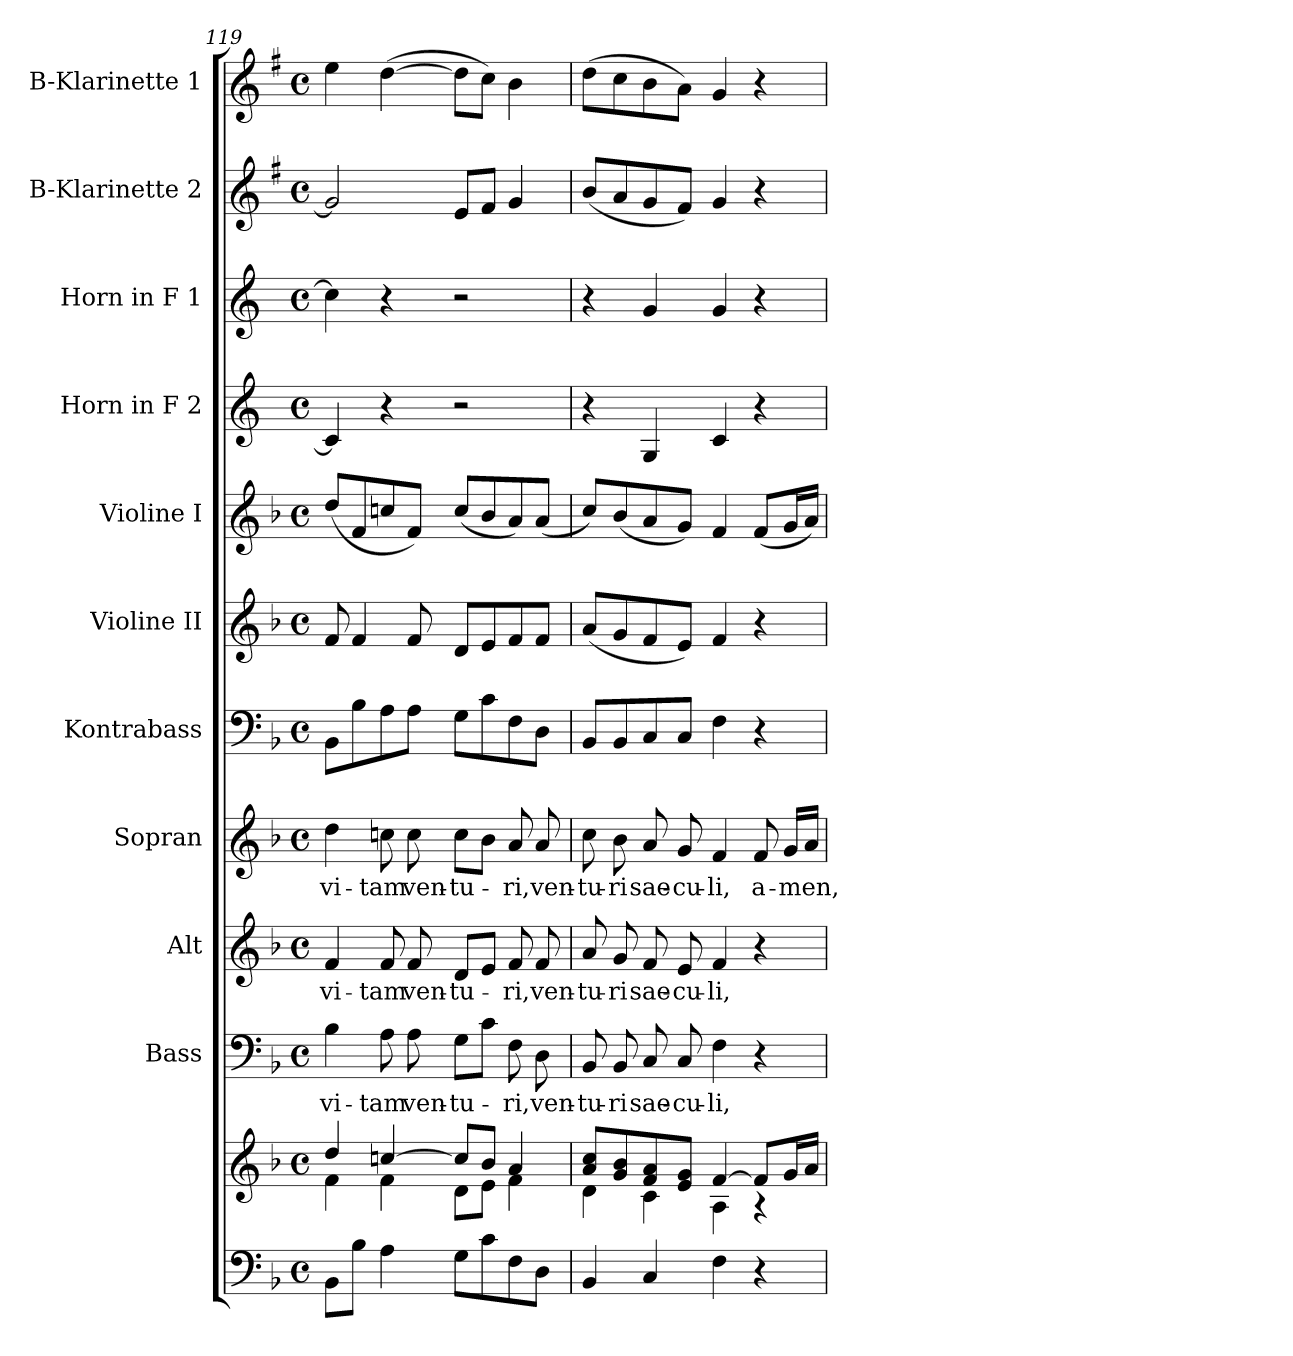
**kern	**kern	**kern	**text	**kern	**text	**kern	**text	**kern	**kern	**kern	**kern	**kern	**kern	**kern
*part11	*part11	*part10	*part10	*part9	*part9	*part8	*part8	*part7	*part6	*part5	*part4	*part3	*part2	*part1
*staff12	*staff11	*staff10	*staff10	*staff9	*staff9	*staff8	*staff8	*staff7	*staff6	*staff5	*staff4	*staff3	*staff2	*staff1
*	*	*I"Bass	*	*I"Alt	*	*I"Sopran	*	*I"Kontrabass	*I"Violine II	*I"Violine I	*I"Horn in F 2	*I"Horn in F 1	*I"B-Klarinette 2	*I"B-Klarinette 1
*	*	*I'B.	*	*I'A.	*	*I'S.	*	*I'Kb.	*I'Vl. II	*I'Vl. I	*	*	*I'B Kl. 2	*I'B Kl. 1
!!LO:PB:g=z
*clefF4	*clefG2	*clefF4	*	*clefG2	*	*clefG2	*	*clefF4	*clefG2	*clefG2	*clefG2	*clefG2	*clefG2	*clefG2
*	*	*	*	*	*	*	*	*ITrd7c12	*	*	*ITrd4c7	*ITrd4c7	*ITrd1c2	*ITrd1c2
*k[b-]	*k[b-]	*k[b-]	*	*k[b-]	*	*k[b-]	*	*k[b-]	*k[b-]	*k[b-]	*k[b-]	*k[b-]	*k[b-]	*k[b-]
*F:	*F:	*F:	*	*F:	*	*F:	*	*F:	*F:	*F:	*F:	*F:	*F:	*F:
*M4/4	*M4/4	*M4/4	*	*M4/4	*	*M4/4	*	*M4/4	*M4/4	*M4/4	*M4/4	*M4/4	*M4/4	*M4/4
*met(c)	*met(c)	*met(c)	*	*met(c)	*	*met(c)	*	*met(c)	*met(c)	*met(c)	*met(c)	*met(c)	*met(c)	*met(c)
=119	=119	=119	=119	=119	=119	=119	=119	=119	=119	=119	=119	=119	=119	=119
*	*^	*	*	*	*	*	*	*	*	*	*	*	*	*
!	!	!	!	!LO:LY:b	!	!LO:LY:b	!	!LO:LY:b	!	!	!	!	!	!	!
8BB-\L	4dd/	4f\	4B-\	vi-	4f/	vi-	4dd\	vi-	8BBB-\L	8f/	(<8dd/L	4F/]	4f\]	2f/]	4dd\
8B-\J	.	.	.	.	.	.	.	.	8BB-\	4f/	8f/	.	.	.	.
!	!	!	!	!LO:LY:b	!	!LO:LY:b	!	!LO:LY:b	!	!	!	!	!	!	!
4A\	[>4ccn/	4f\	8A\	-tam	8f/	-tam	8ccn\	-tam	8AA\	.	8ccn/	4r	4r	.	(>[4cc\
!	!	!	!	!LO:LY:b	!	!LO:LY:b	!	!LO:LY:b	!	!	!	!	!	!	!
.	.	.	8A\	ven-	8f/	ven-	8cc\	ven-	8AA\J	8f/	8f/J)	.	.	.	.
!	!	!	!	!LO:LY:b	!	!LO:LY:b	!	!LO:LY:b	!	!	!	!	!	!	!
8G\L	8cc/L]	8d\L	8G\L	-tu-	8d/L	-tu-	8cc\L	-tu-	8GG\L	8d/L	(<8cc/L	2r	2r	8d/L	8cc\L]
8c\	8b-/J	8e\J	8c\J	.	8e/J	.	8b-\J	.	8C\	8e/	8b-/	.	.	8e/J	8b-\J)
!	!	!	!	!LO:LY:b	!	!LO:LY:b	!	!LO:LY:b	!	!	!	!	!	!	!
8F\	4a/	4f\	8F\	-ri,	8f/	-ri,	8a/	-ri,	8FF\	8f/	8a/)	.	.	4f/	4a\
!	!	!	!	!LO:LY:b	!	!LO:LY:b	!	!LO:LY:b	!	!	!	!	!	!	!
8D\J	.	.	8D\	ven-	8f/	ven-	8a/	ven-	8DD\J	8f/J	(<8a/J	.	.	.	.
=120	=120	=120	=120	=120	=120	=120	=120	=120	=120	=120	=120	=120	=120	=120	=120
!	!	!	!	!LO:LY:b	!	!LO:LY:b	!	!LO:LY:b	!	!	!	!	!	!	!
4BB-/	8a/ 8cc/L	4d\	8BB-/	-tu-	8a/	-tu-	8cc\	-tu-	8BBB-/L	(<8a/L	8cc/L)	4r	4r	(<8a/L	(>8cc\L
!	!	!	!	!LO:LY:b	!	!LO:LY:b	!	!LO:LY:b	!	!	!	!	!	!	!
.	8g/ 8b-/	.	8BB-/	-ri	8g/	-ri	8b-\	-ri	8BBB-/	8g/	(<8b-/	.	.	8g/	8b-\
!	!	!	!	!LO:LY:b	!	!LO:LY:b	!	!LO:LY:b	!	!	!	!	!	!	!
4C/	8f/ 8a/	4c\	8C/	sae-	8f/	sae-	8a/	sae-	8CC/	8f/	8a/	4C/	4c/	8f/	8a\
!	!	!	!	!LO:LY:b	!	!LO:LY:b	!	!LO:LY:b	!	!	!	!	!	!	!
.	8e/ 8g/J	.	8C/	-cu-	8e/	-cu-	8g/	-cu-	8CC/J	8e/J)	8g/J)	.	.	8e/J)	8g\J)
!	!	!	!	!LO:LY:b	!	!LO:LY:b	!	!LO:LY:b	!	!	!	!	!	!	!
4F\	[>4f/	4A\	4F\	-li,	4f/	-li,	4f/	-li,	4FF\	4f/	4f/	4F/	4c/	4f/	4f/
!	!	!	!	!	!	!	!	!LO:LY:b	!	!	!	!	!	!	!
4r	8f/L]	4rA	4r	.	4r	.	8f/	a-	4r	4r	(<8f/L	4r	4r	4r	4r
!	!	!	!	!	!	!	!	!LO:LY:b	!	!	!	!	!	!	!
.	16g/L	.	.	.	.	.	16g/LL	-men,	.	.	16g/L	.	.	.	.
.	16a/JJ	.	.	.	.	.	16a/JJ	.	.	.	16a/JJ)	.	.	.	.
*	*v	*v	*	*	*	*	*	*	*	*	*	*	*	*	*
=	=	=	=	=	=	=	=	=	=	=	=	=	=	=
*-	*-	*-	*-	*-	*-	*-	*-	*-	*-	*-	*-	*-	*-	*-
